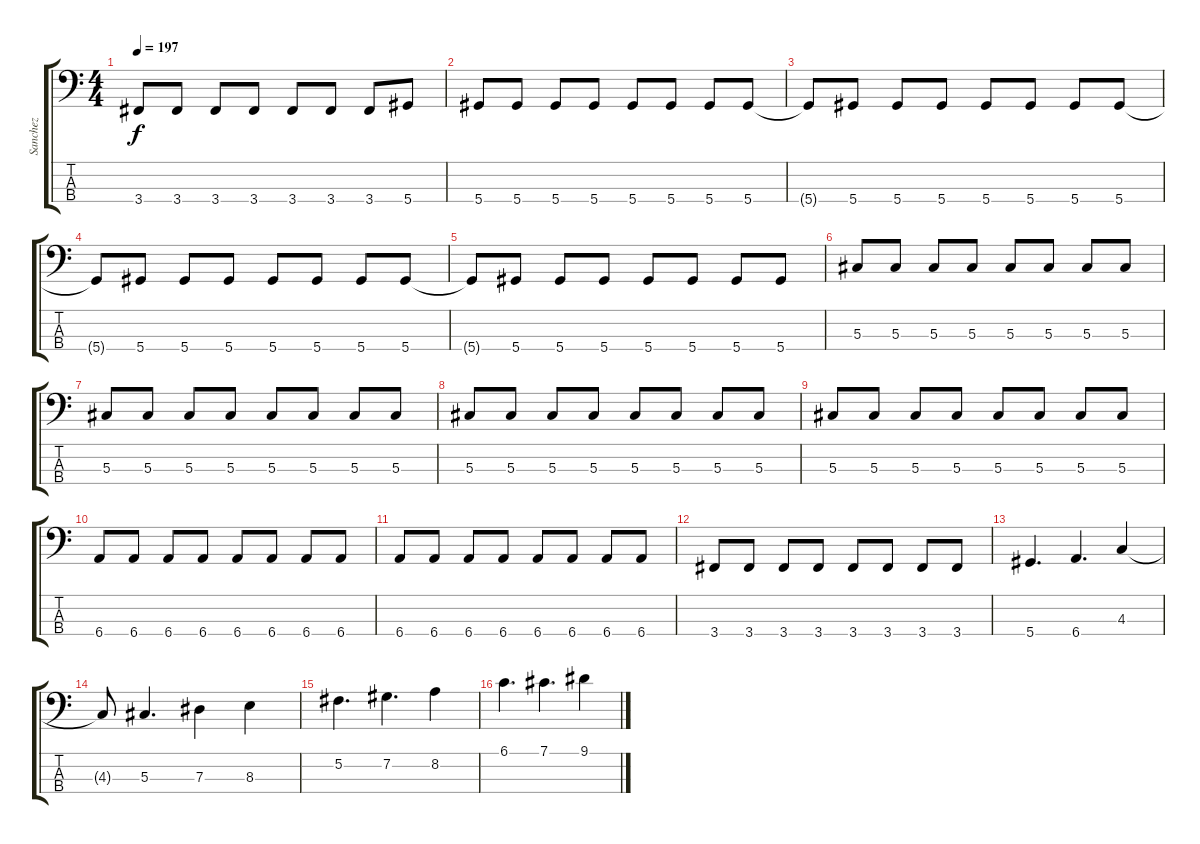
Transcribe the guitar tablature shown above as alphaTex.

\track ("Sanchez" "Sanchez") {instrument electricbassfinger}
\staff {score tabs}
\tuning (Gb2 Db2 Ab1 Eb1) {hide}
\ts (4 4)
\tempo 197
\clef f4
\ks c
3.4{t}.8{dy f} 3.4.8 3.4.8 3.4.8 3.4.8 3.4.8 3.4.8 5.4.8 |
5.4.8 5.4.8 5.4.8 5.4.8 5.4.8 5.4.8 5.4.8 5.4.8 |
5.4{t}.8 5.4.8 5.4.8 5.4.8 5.4.8 5.4.8 5.4.8 5.4.8 |
5.4{t}.8 5.4.8 5.4.8 5.4.8 5.4.8 5.4.8 5.4.8 5.4.8 |
5.4{t}.8 5.4.8 5.4.8 5.4.8 5.4.8 5.4.8 5.4.8 5.4.8 |
5.3.8 5.3.8 5.3.8 5.3.8 5.3.8 5.3.8 5.3.8 5.3.8 |
5.3.8 5.3.8 5.3.8 5.3.8 5.3.8 5.3.8 5.3.8 5.3.8 |
5.3.8 5.3.8 5.3.8 5.3.8 5.3.8 5.3.8 5.3.8 5.3.8 |
5.3.8 5.3.8 5.3.8 5.3.8 5.3.8 5.3.8 5.3.8 5.3.8 |
6.4.8 6.4.8 6.4.8 6.4.8 6.4.8 6.4.8 6.4.8 6.4.8 |
6.4.8 6.4.8 6.4.8 6.4.8 6.4.8 6.4.8 6.4.8 6.4.8 |
3.4.8 3.4.8 3.4.8 3.4.8 3.4.8 3.4.8 3.4.8 3.4.8 |
5.4.4{d} 6.4.4{d} 4.3.4 |
4.3{t}.8 5.3.4{d} 7.3.4 8.3.4 |
5.2.4{d} 7.2.4{d} 8.2.4 |
6.1.4{d} 7.1.4{d} 9.1.4
